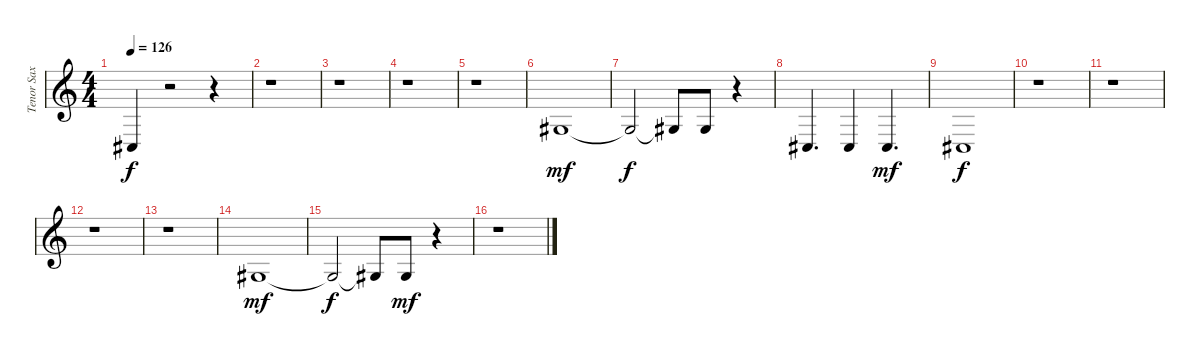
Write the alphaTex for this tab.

\track ("Tenor Sax 1" "Tenor Sax ") {instrument tenorsax}
\staff {score}
\tuning (E4 B3 G3 D3 A2 E2) {hide}
\ts (4 4)
\tempo 126
\clef g2
\ks c
4.5.4{dy f} r.2 r.4 |
r.1 |
r.1 |
r.1 |
r.1 |
1.3.1{dy mf} |
1.3{t}.2{dy f} 1.3{t}.8 1.3.8 r.4 |
4.5.4{d} 4.5.4 4.5.4{d dy mf} |
4.5.1{dy f} |
r.1 |
r.1 |
r.1 |
r.1 |
1.3.1{dy mf} |
1.3{t}.2{dy f} 1.3{t}.8 1.3.8{dy mf} r.4 |
r.1
